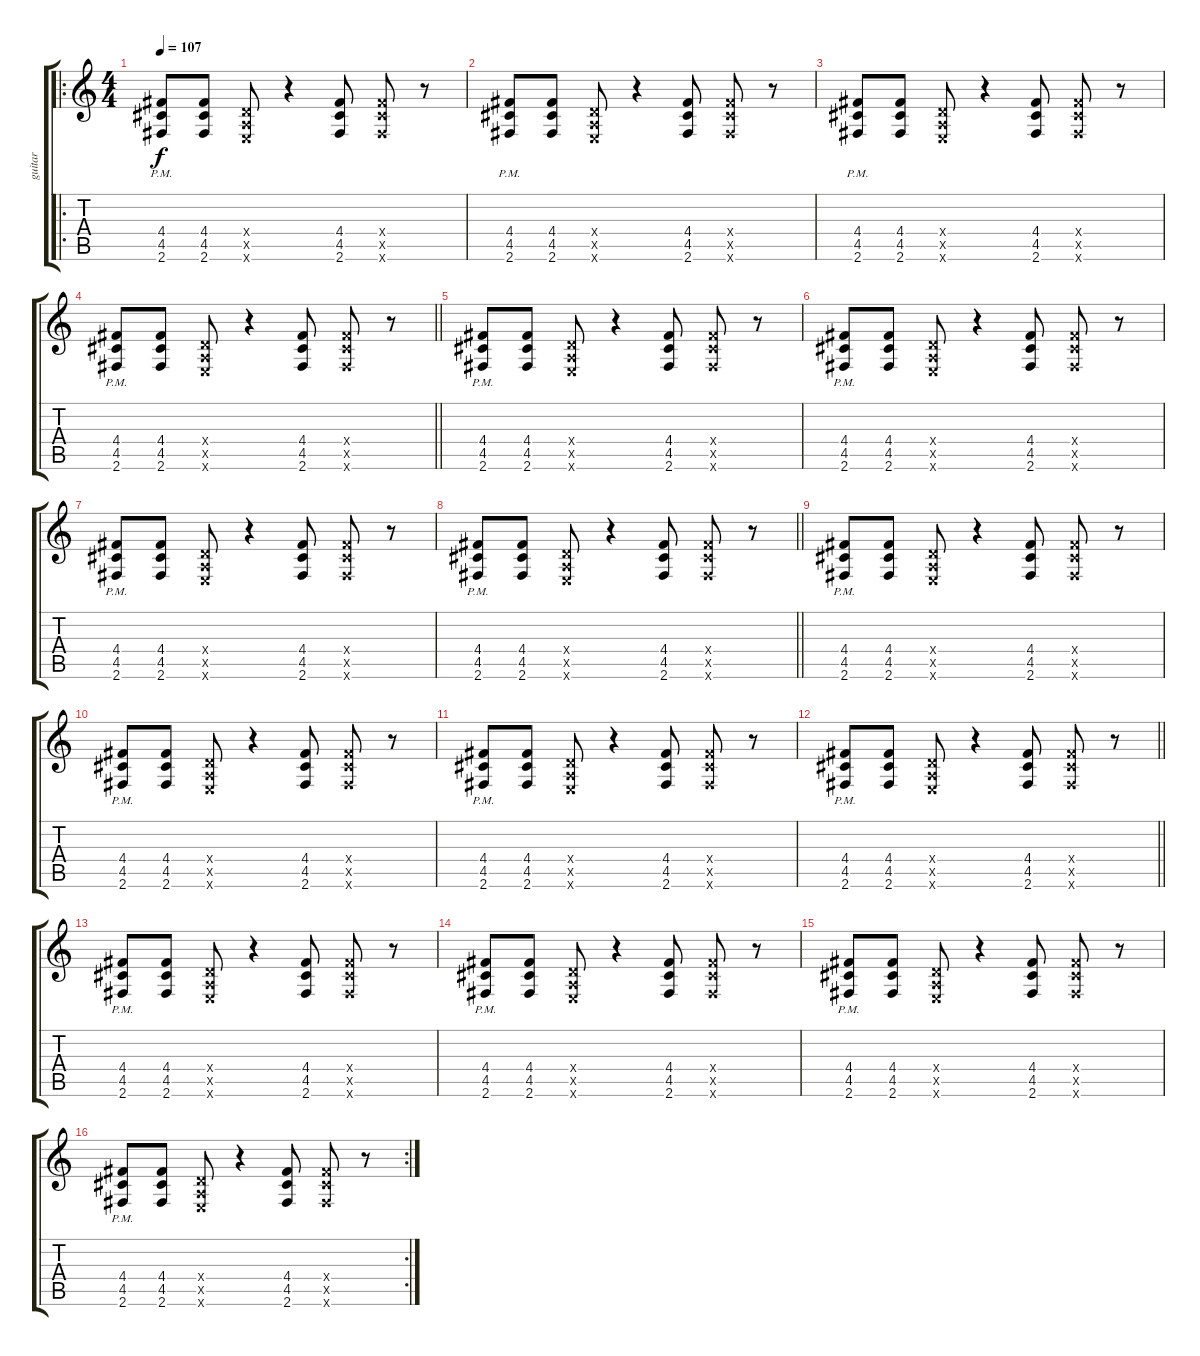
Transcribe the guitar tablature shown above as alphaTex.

\track ("guitar" "guitar") {instrument distortionguitar}
\staff {score tabs}
\tuning (E4 B3 G3 D3 A2 E2) {hide}
\ro
\ts (4 4)
\tempo 107
\clef g2
\ks c
(4.4{pm} 4.5{pm} 2.6{pm}).8{dy f} (4.4 4.5 2.6).8 (0.4{x} 0.5{x} 0.6{x}).8 r.4 (4.4 4.5 2.6).8 (4.4{x} 4.5{x} 2.6{x}).8 r.8 |
(4.4{pm} 4.5{pm} 2.6{pm}).8 (4.4 4.5 2.6).8 (0.4{x} 0.5{x} 0.6{x}).8 r.4 (4.4 4.5 2.6).8 (4.4{x} 4.5{x} 2.6{x}).8 r.8 |
(4.4{pm} 4.5{pm} 2.6{pm}).8 (4.4 4.5 2.6).8 (0.4{x} 0.5{x} 0.6{x}).8 r.4 (4.4 4.5 2.6).8 (4.4{x} 4.5{x} 2.6{x}).8 r.8 |
\barLineRight lightlight
(4.4{pm} 4.5{pm} 2.6{pm}).8 (4.4 4.5 2.6).8 (0.4{x} 0.5{x} 0.6{x}).8 r.4 (4.4 4.5 2.6).8 (4.4{x} 4.5{x} 2.6{x}).8 r.8 |
(4.4{pm} 4.5{pm} 2.6{pm}).8 (4.4 4.5 2.6).8 (0.4{x} 0.5{x} 0.6{x}).8 r.4 (4.4 4.5 2.6).8 (4.4{x} 4.5{x} 2.6{x}).8 r.8 |
(4.4{pm} 4.5{pm} 2.6{pm}).8 (4.4 4.5 2.6).8 (0.4{x} 0.5{x} 0.6{x}).8 r.4 (4.4 4.5 2.6).8 (4.4{x} 4.5{x} 2.6{x}).8 r.8 |
(4.4{pm} 4.5{pm} 2.6{pm}).8 (4.4 4.5 2.6).8 (0.4{x} 0.5{x} 0.6{x}).8 r.4 (4.4 4.5 2.6).8 (4.4{x} 4.5{x} 2.6{x}).8 r.8 |
\barLineRight lightlight
(4.4{pm} 4.5{pm} 2.6{pm}).8 (4.4 4.5 2.6).8 (0.4{x} 0.5{x} 0.6{x}).8 r.4 (4.4 4.5 2.6).8 (4.4{x} 4.5{x} 2.6{x}).8 r.8 |
(4.4{pm} 4.5{pm} 2.6{pm}).8 (4.4 4.5 2.6).8 (0.4{x} 0.5{x} 0.6{x}).8 r.4 (4.4 4.5 2.6).8 (4.4{x} 4.5{x} 2.6{x}).8 r.8 |
(4.4{pm} 4.5{pm} 2.6{pm}).8 (4.4 4.5 2.6).8 (0.4{x} 0.5{x} 0.6{x}).8 r.4 (4.4 4.5 2.6).8 (4.4{x} 4.5{x} 2.6{x}).8 r.8 |
(4.4{pm} 4.5{pm} 2.6{pm}).8 (4.4 4.5 2.6).8 (0.4{x} 0.5{x} 0.6{x}).8 r.4 (4.4 4.5 2.6).8 (4.4{x} 4.5{x} 2.6{x}).8 r.8 |
\barLineRight lightlight
(4.4{pm} 4.5{pm} 2.6{pm}).8 (4.4 4.5 2.6).8 (0.4{x} 0.5{x} 0.6{x}).8 r.4 (4.4 4.5 2.6).8 (4.4{x} 4.5{x} 2.6{x}).8 r.8 |
(4.4{pm} 4.5{pm} 2.6{pm}).8 (4.4 4.5 2.6).8 (0.4{x} 0.5{x} 0.6{x}).8 r.4 (4.4 4.5 2.6).8 (4.4{x} 4.5{x} 2.6{x}).8 r.8 |
(4.4{pm} 4.5{pm} 2.6{pm}).8 (4.4 4.5 2.6).8 (0.4{x} 0.5{x} 0.6{x}).8 r.4 (4.4 4.5 2.6).8 (4.4{x} 4.5{x} 2.6{x}).8 r.8 |
(4.4{pm} 4.5{pm} 2.6{pm}).8 (4.4 4.5 2.6).8 (0.4{x} 0.5{x} 0.6{x}).8 r.4 (4.4 4.5 2.6).8 (4.4{x} 4.5{x} 2.6{x}).8 r.8 |
\rc 2
(4.4{pm} 4.5{pm} 2.6{pm}).8 (4.4 4.5 2.6).8 (0.4{x} 0.5{x} 0.6{x}).8 r.4 (4.4 4.5 2.6).8 (4.4{x} 4.5{x} 2.6{x}).8 r.8
